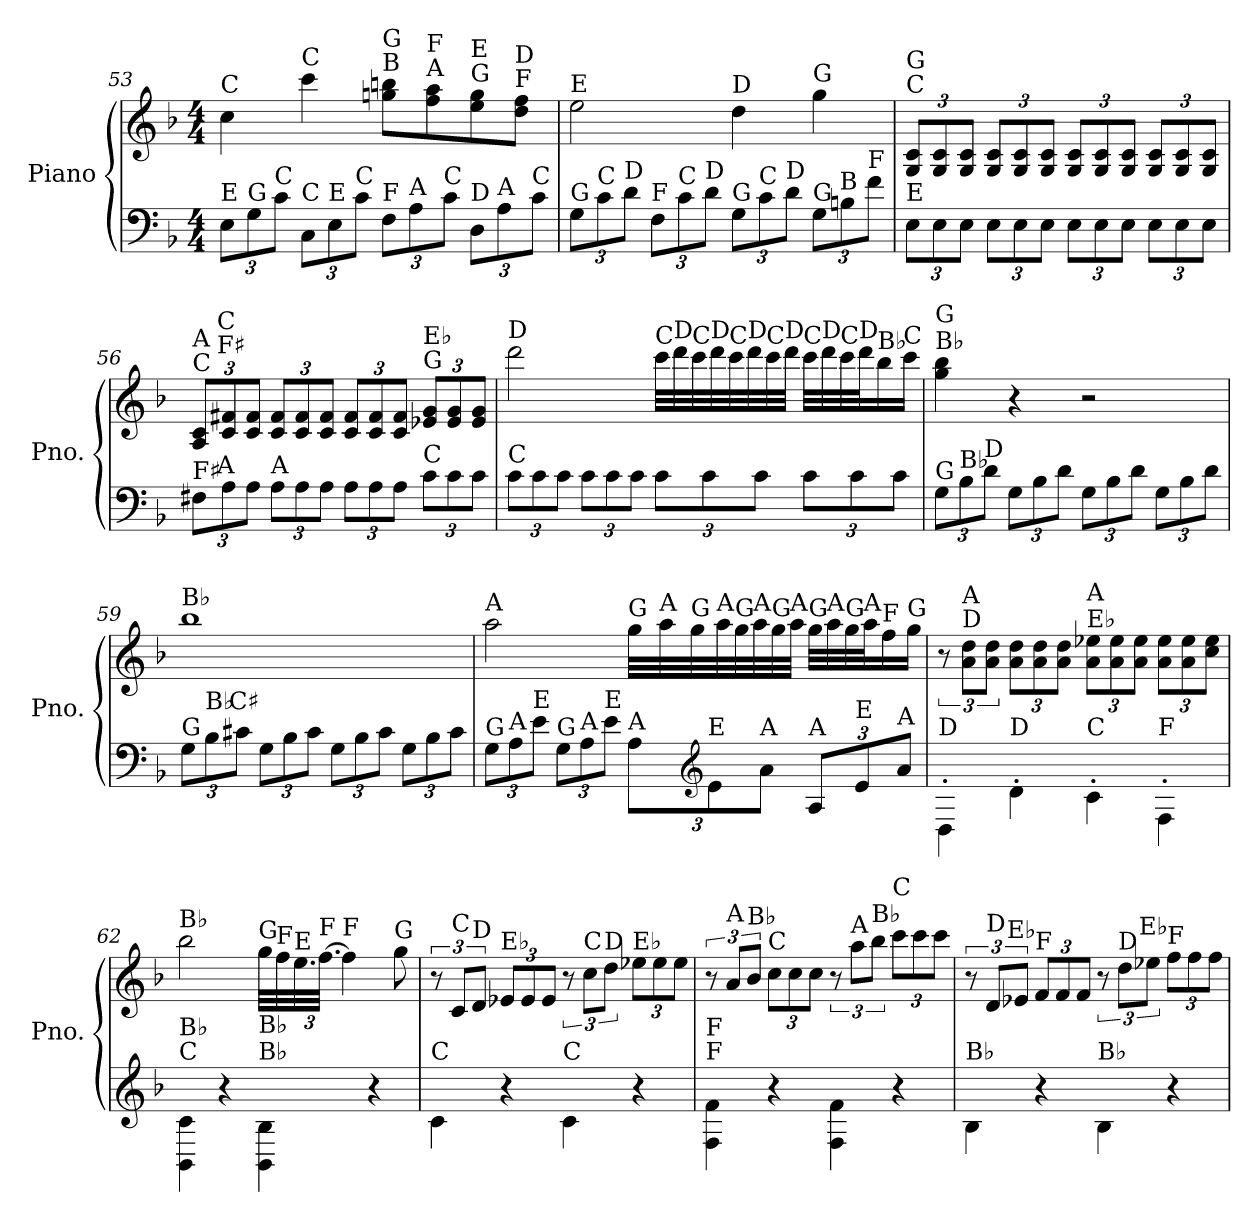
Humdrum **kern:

**kern	**kern
*part1	*part1
*staff2	*staff1
*I"Piano	*
*I'Pno.	*
!!LO:LB:g=z
*clefF4	*clefG2
*k[b-]	*k[b-]
*M4/4	*M4/4
*Xbrackettup	*
=53	=53
!	!LO:TX:a:t=C
!LO:TX:a:t=E	!
12E\L	4cc\
!LO:TX:a:t=G	!
12G\	.
!LO:TX:a:t=C	!
12c\J	.
!	!LO:TX:a:t=C
!LO:TX:a:t=C	!
12C\L	4ccc\
!LO:TX:a:t=E	!
12E\	.
!LO:TX:a:t=C	!
12c\J	.
!	!LO:TX:a:t=B
!	!LO:TX:a:t=G
!LO:TX:a:t=F	!
12F\L	8ggn\ 8bbn\L
!LO:TX:a:t=A	!
12A\	.
!	!LO:TX:a:t=A
!	!LO:TX:a:t=F
.	8ff\ 8aa\
!LO:TX:a:t=C	!
12c\J	.
!	!LO:TX:a:t=G
!	!LO:TX:a:t=E
!LO:TX:a:t=D	!
12D\L	8ee\ 8gg\
!LO:TX:a:t=A	!
12A\	.
!	!LO:TX:a:t=F
!	!LO:TX:a:t=D
.	8dd\ 8ff\J
!LO:TX:a:t=C	!
12c\J	.
=54	=54
!	!LO:TX:a:t=E
!LO:TX:a:t=G	!
12G\L	2ee\
!LO:TX:a:t=C	!
12c\	.
!LO:TX:a:t=D	!
12d\J	.
!LO:TX:a:t=F	!
12F\L	.
!LO:TX:a:t=C	!
12c\	.
!LO:TX:a:t=D	!
12d\J	.
!	!LO:TX:a:t=D
!LO:TX:a:t=G	!
12G\L	4dd\
!LO:TX:a:t=C	!
12c\	.
!LO:TX:a:t=D	!
12d\J	.
!	!LO:TX:a:t=G
!LO:TX:a:t=G	!
12G\L	4gg\
!LO:TX:a:t=B	!
12Bn\	.
!LO:TX:a:t=F	!
12f\J	.
=55	=55
*	*Xbrackettup
!	!LO:TX:a:t=C
!	!LO:TX:a:t=G
!LO:TX:a:t=E	!
12E\L	12G/ 12c/L
12E\	12G/ 12c/
12E\J	12G/ 12c/J
12E\L	12G/ 12c/L
12E\	12G/ 12c/
12E\J	12G/ 12c/J
12E\L	12G/ 12c/L
12E\	12G/ 12c/
12E\J	12G/ 12c/J
12E\L	12G/ 12c/L
12E\	12G/ 12c/
12E\J	12G/ 12c/J
!!LO:LB:g=z
=56	=56
!	!LO:TX:a:t=C
!	!LO:TX:a:t=A
!LO:TX:a:t=F♯	!
12F#X\L	12A/ 12c/L
!	!LO:TX:a:t=F♯
!	!LO:TX:a:t=C
!LO:TX:a:t=A	!
12A\	12c/ 12f#X/
12A\J	12c/ 12f#/J
!LO:TX:a:t=A	!
12A\L	12c/ 12f#/L
12A\	12c/ 12f#/
12A\J	12c/ 12f#/J
12A\L	12c/ 12f#/L
12A\	12c/ 12f#/
12A\J	12c/ 12f#/J
!	!LO:TX:a:t=G
!	!LO:TX:a:t=E♭
!LO:TX:a:t=C	!
12c\L	12e-X/ 12g/L
12c\	12e-/ 12g/
12c\J	12e-/ 12g/J
=57	=57
!	!LO:TX:a:t=D
!LO:TX:a:t=C	!
12c\L	2ddd\
12c\	.
12c\J	.
12c\L	.
12c\	.
12c\J	.
!	!LO:TX:a:t=C
12c\L	32ccc\LLL
!	!LO:TX:a:t=D
.	32ddd\
!	!LO:TX:a:t=C
.	32ccc\
12c\	.
!	!LO:TX:a:t=D
.	32ddd\
!	!LO:TX:a:t=C
.	32ccc\
!	!LO:TX:a:t=D
.	32ddd\
12c\J	.
!	!LO:TX:a:t=C
.	32ccc\
!	!LO:TX:a:t=D
.	32ddd\JJJ
!	!LO:TX:a:t=C
12c\L	32ccc\LLL
!	!LO:TX:a:t=D
.	32ddd\
!	!LO:TX:a:t=C
.	32ccc\
12c\	.
!	!LO:TX:a:t=D
.	32ddd\J
!	!LO:TX:a:t=B♭
.	16bb-\
12c\J	.
!	!LO:TX:a:t=C
.	16ccc\JJ
!!LO:PB:g=z
=58	=58
!	!LO:TX:a:t=B♭
!	!LO:TX:a:t=G
!LO:TX:a:t=G	!
12G\L	4gg\ 4bb-\
!LO:TX:a:t=B♭	!
12B-\	.
!LO:TX:a:t=D	!
12d\J	.
12G\L	4r
12B-\	.
12d\J	.
12G\L	2r
12B-\	.
12d\J	.
12G\L	.
12B-\	.
12d\J	.
=59	=59
!	!LO:TX:a:t=B♭
!LO:TX:a:t=G	!
12G\L	1bb-
!LO:TX:a:t=B♭	!
12B-\	.
!LO:TX:a:t=C♯	!
12c#X\J	.
12G\L	.
12B-\	.
12c#\J	.
12G\L	.
12B-\	.
12c#\J	.
12G\L	.
12B-\	.
12c#\J	.
=60	=60
!	!LO:TX:a:t=A
!LO:TX:a:t=G	!
12G\L	2aa\
!LO:TX:a:t=A	!
12A\	.
!LO:TX:a:t=E	!
12e\J	.
!LO:TX:a:t=G	!
12G\L	.
!LO:TX:a:t=A	!
12A\	.
!LO:TX:a:t=E	!
12e\J	.
!	!LO:TX:a:t=G
!LO:TX:a:t=A	!
12A\L	32gg\LLL
!	!LO:TX:a:t=A
.	32aa\
!	!LO:TX:a:t=G
.	32gg\
*clefG2	*
!LO:TX:a:t=E	!
12e\	.
!	!LO:TX:a:t=A
.	32aa\
!	!LO:TX:a:t=G
.	32gg\
!	!LO:TX:a:t=A
.	32aa\
!LO:TX:a:t=A	!
12a\J	.
!	!LO:TX:a:t=G
.	32gg\
!	!LO:TX:a:t=A
.	32aa\JJJ
!	!LO:TX:a:t=G
!LO:TX:a:t=A	!
12A/L	32gg\LLL
!	!LO:TX:a:t=A
.	32aa\
!	!LO:TX:a:t=G
.	32gg\
!LO:TX:a:t=E	!
12e/	.
!	!LO:TX:a:t=A
.	32aa\J
!	!LO:TX:a:t=F
.	16ff\
!LO:TX:a:t=A	!
12a/J	.
!	!LO:TX:a:t=G
.	16gg\JJ
!!LO:LB:g=z
=61	=61
*	*brackettup
!LO:TX:a:t=D	!
4D'\	12r
!	!LO:TX:a:t=D
!	!LO:TX:a:t=A
.	12a\ 12dd\L
.	12a\ 12dd\J
*	*Xbrackettup
!LO:TX:a:t=D	!
4d'\	12a\ 12dd\L
.	12a\ 12dd\
.	12a\ 12dd\J
!	!LO:TX:a:t=E♭
!	!LO:TX:a:t=A
!LO:TX:a:t=C	!
4c'\	12a\ 12ee-X\L
.	12a\ 12ee-\
.	12a\ 12ee-\J
!LO:TX:a:t=F	!
4F'\	12a\ 12ee-\L
.	12a\ 12ee-\
.	12cc\ 12ee-\J
=62	=62
!	!LO:TX:a:t=B♭
!LO:TX:a:t=C	!
!LO:TX:a:t=B♭	!
4BB-\ 4c\	2bb-\
4r	.
!	!LO:TX:a:t=G
!LO:TX:a:t=B♭	!
!LO:TX:a:t=B♭	!
4BB-\ 4B-\	32gg\LLL
!	!LO:TX:a:t=F
.	32ff\
!	!LO:TX:a:t=E
.	48.ee\
!	!LO:TX:a:t=F
.	[48.ff\JJJ
!	!LO:TX:a:t=F
.	4ff\]
4r	.
!	!LO:TX:a:t=G
.	8gg\
=63	=63
*	*brackettup
!LO:TX:a:t=C	!
4c\	12r
!	!LO:TX:a:t=C
.	12c/L
!	!LO:TX:a:t=D
.	12d/J
*	*Xbrackettup
!	!LO:TX:a:t=E♭
4r	12e-X/L
.	12e-/
.	12e-/J
*	*brackettup
!LO:TX:a:t=C	!
4c\	12r
!	!LO:TX:a:t=C
.	12cc\L
!	!LO:TX:a:t=D
.	12dd\J
*	*Xbrackettup
!	!LO:TX:a:t=E♭
4r	12ee-X\L
.	12ee-\
.	12ee-\J
!!LO:LB:g=z
=64	=64
*	*brackettup
!LO:TX:a:t=F	!
!LO:TX:a:t=F	!
4F\ 4f\	12r
!	!LO:TX:a:t=A
.	12a/L
!	!LO:TX:a:t=B♭
.	12b-/J
*	*Xbrackettup
!	!LO:TX:a:t=C
4r	12cc\L
.	12cc\
.	12cc\J
*	*brackettup
4F\ 4f\	12r
!	!LO:TX:a:t=A
.	12aa\L
!	!LO:TX:a:t=B♭
.	12bb-\J
*	*Xbrackettup
!	!LO:TX:a:t=C
4r	12ccc\L
.	12ccc\
.	12ccc\J
=65	=65
*	*brackettup
!LO:TX:a:t=B♭	!
4B-\	12r
!	!LO:TX:a:t=D
.	12d/L
!	!LO:TX:a:t=E♭
.	12e-X/J
*	*Xbrackettup
!	!LO:TX:a:t=F
4r	12f/L
.	12f/
.	12f/J
*	*brackettup
!LO:TX:a:t=B♭	!
4B-\	12r
!	!LO:TX:a:t=D
.	12dd\L
!	!LO:TX:a:t=E♭
.	12ee-X\J
*	*Xbrackettup
!	!LO:TX:a:t=F
4r	12ff\L
.	12ff\
.	12ff\J
=	=
*-	*-
